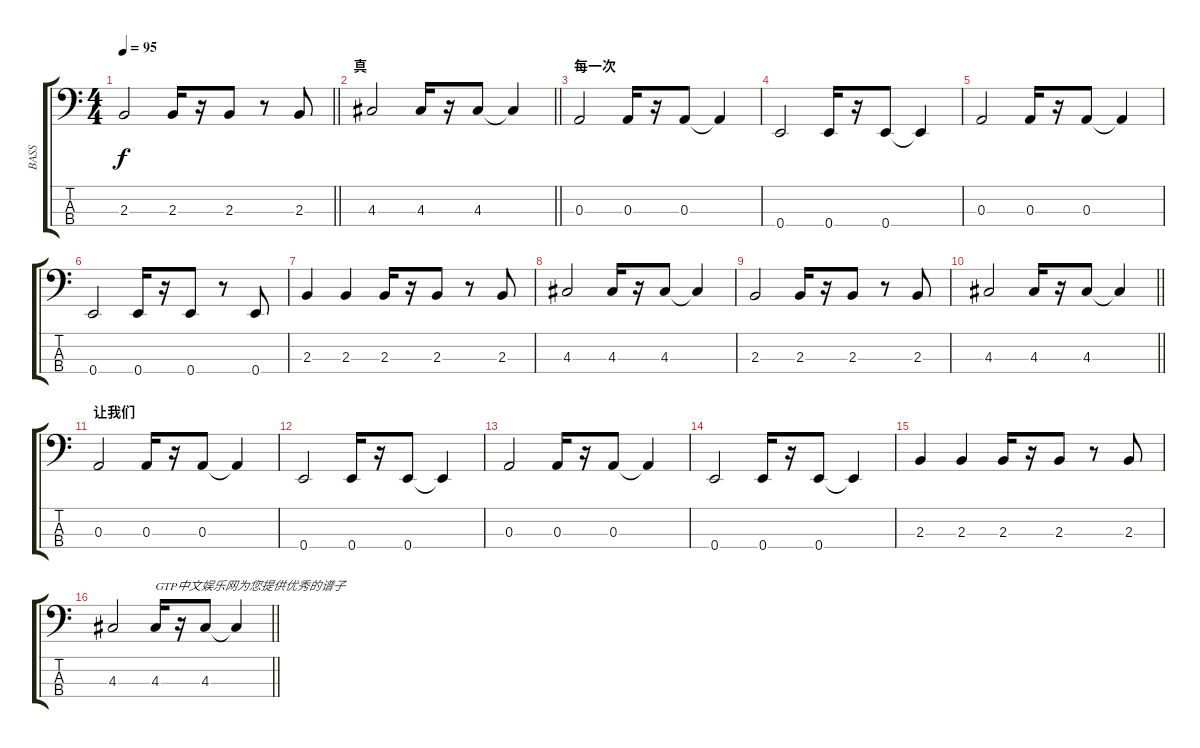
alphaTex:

\track ("BASS" "BASS") {instrument electricbasspick}
\staff {score tabs}
\tuning (G2 D2 A1 E1) {hide}
\ts (4 4)
\tempo 95
\clef f4
\barLineRight lightlight
\ks c
2.3.2{dy f} 2.3.16 r.16 2.3.8 r.8 2.3.8 |
\section ("" "真")
\barLineRight lightlight
4.3.2 4.3.16 r.16 4.3.8 4.3{t}.4 |
\section ("" "每一次")
0.3.2 0.3.16 r.16 0.3.8 0.3{t}.4 |
0.4.2{volume 16} 0.4.16 r.16 0.4.8 0.4{t}.4 |
0.3.2 0.3.16 r.16 0.3.8 0.3{t}.4 |
0.4.2 0.4.16 r.16 0.4.8 r.8 0.4.8 |
2.3.4 2.3.4 2.3.16 r.16 2.3.8 r.8 2.3.8 |
4.3.2 4.3.16 r.16 4.3.8 4.3{t}.4 |
2.3.2 2.3.16 r.16 2.3.8 r.8 2.3.8 |
\barLineRight lightlight
4.3.2 4.3.16 r.16 4.3.8 4.3{t}.4 |
\section ("" "让我们")
0.3.2 0.3.16 r.16 0.3.8 0.3{t}.4 |
0.4.2 0.4.16 r.16 0.4.8 0.4{t}.4 |
0.3.2 0.3.16 r.16 0.3.8 0.3{t}.4 |
0.4.2 0.4.16 r.16 0.4.8 0.4{t}.4 |
2.3.4 2.3.4 2.3.16 r.16 2.3.8 r.8 2.3.8 |
\barLineRight lightlight
4.3.2 4.3.16{txt "GTP中文娱乐网为您提供优秀的谱子"} r.16 4.3.8 4.3{t}.4
